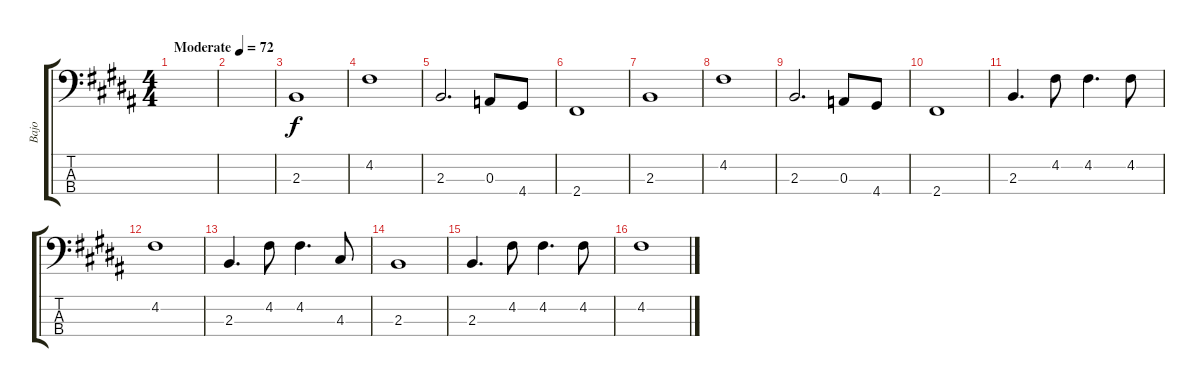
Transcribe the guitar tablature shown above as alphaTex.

\track ("Bajo" "Bajo") {instrument electricbassfinger}
\staff {score tabs}
\tuning (G2 D2 A1 E1) {hide}
\ts (4 4)
\tempo (72 "Moderate")
\clef f4
\ks b
|
|
2.3.1 |
4.2.1 |
2.3.2{d} 0.3.8 4.4.8 |
2.4.1 |
2.3.1 |
4.2.1 |
2.3.2{d} 0.3.8 4.4.8 |
2.4.1 |
2.3.4{d} 4.2.8 4.2.4{d} 4.2.8 |
4.2.1 |
2.3.4{d} 4.2.8 4.2.4{d} 4.3.8 |
2.3.1 |
2.3.4{d} 4.2.8 4.2.4{d} 4.2.8 |
4.2.1
